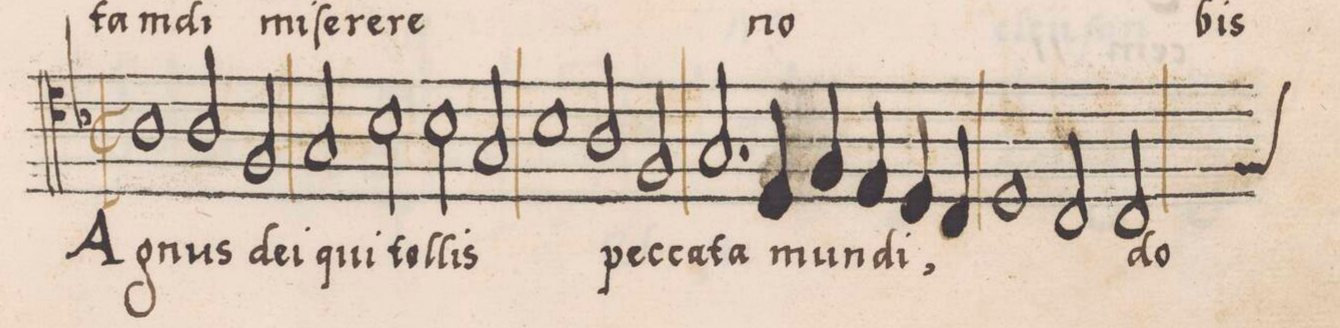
**kern	**text
*I"ALTVS	*
*clefC4	*
*k[b-]	*
*met(C|)	*
*M2/1	*
*M2/1	*
*met(C|)	*
1A	A-
2A/	-gnus
2F/	de-
=34	=34
2G/	-i
2B-\	qui
2B-\	tol-
2G/	-lis
=35	=35
1B-	.
2A/	pec-
2F/	-ca-
=36	=36
2.G/	-ta
4D/	mun-
4F/	.
4E/	.
4D/	-di,
4C/	.
=37	=37
1D	.
2C/	.
2C/	do-
*custos:F	*
=38	=38
*-	*-
